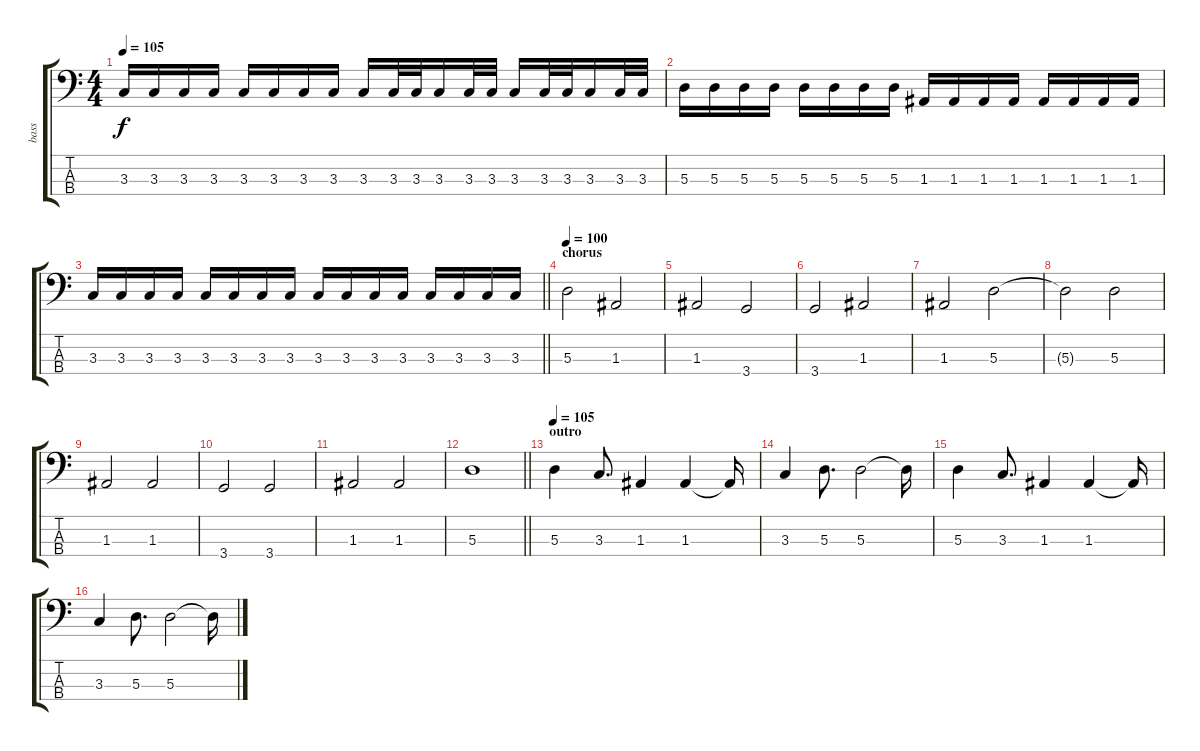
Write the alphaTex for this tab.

\track ("bass" "bass") {instrument electricbasspick}
\staff {score tabs}
\tuning (G2 D2 A1 E1) {hide}
\ts (4 4)
\tempo 105
\clef f4
\ks c
3.3.16{dy f} 3.3.16 3.3.16 3.3.16 3.3.16 3.3.16 3.3.16 3.3.16 3.3.16 3.3.32 3.3.32 3.3.16 3.3.32 3.3.32 3.3.16 3.3.32 3.3.32 3.3.16 3.3.32 3.3.32 |
5.3.16 5.3.16 5.3.16 5.3.16 5.3.16 5.3.16 5.3.16 5.3.16 1.3.16 1.3.16 1.3.16 1.3.16 1.3.16 1.3.16 1.3.16 1.3.16 |
\barLineRight lightlight
3.3.16 3.3.16 3.3.16 3.3.16 3.3.16 3.3.16 3.3.16 3.3.16 3.3.16 3.3.16 3.3.16 3.3.16 3.3.16 3.3.16 3.3.16 3.3.16 |
\section ("" "chorus")
\tempo 100
5.3.2 1.3.2 |
1.3.2 3.4.2 |
3.4.2 1.3.2 |
1.3.2 5.3.2 |
5.3{t}.2 5.3.2 |
1.3.2 1.3.2 |
3.4.2 3.4.2 |
1.3.2 1.3.2 |
\barLineRight lightlight
5.3.1 |
\section ("" "outro")
\tempo 105
5.3.4 3.3.8{d} 1.3.4 1.3.4 1.3{t}.16 |
3.3.4 5.3.8{d} 5.3.2 5.3{t}.16 |
5.3.4 3.3.8{d} 1.3.4 1.3.4 1.3{t}.16 |
3.3.4 5.3.8{d} 5.3.2 5.3{t}.16
